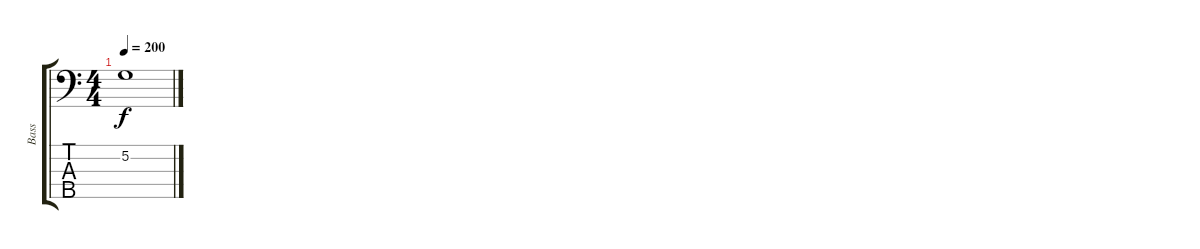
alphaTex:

\track ("Bass" "Bass") {instrument electricbassfinger}
\staff {score tabs}
\tuning (G2 D2 A1 E1 B0) {hide}
\ts (4 4)
\tempo 200
\clef f4
\ks c
5.2.1{dy f}
